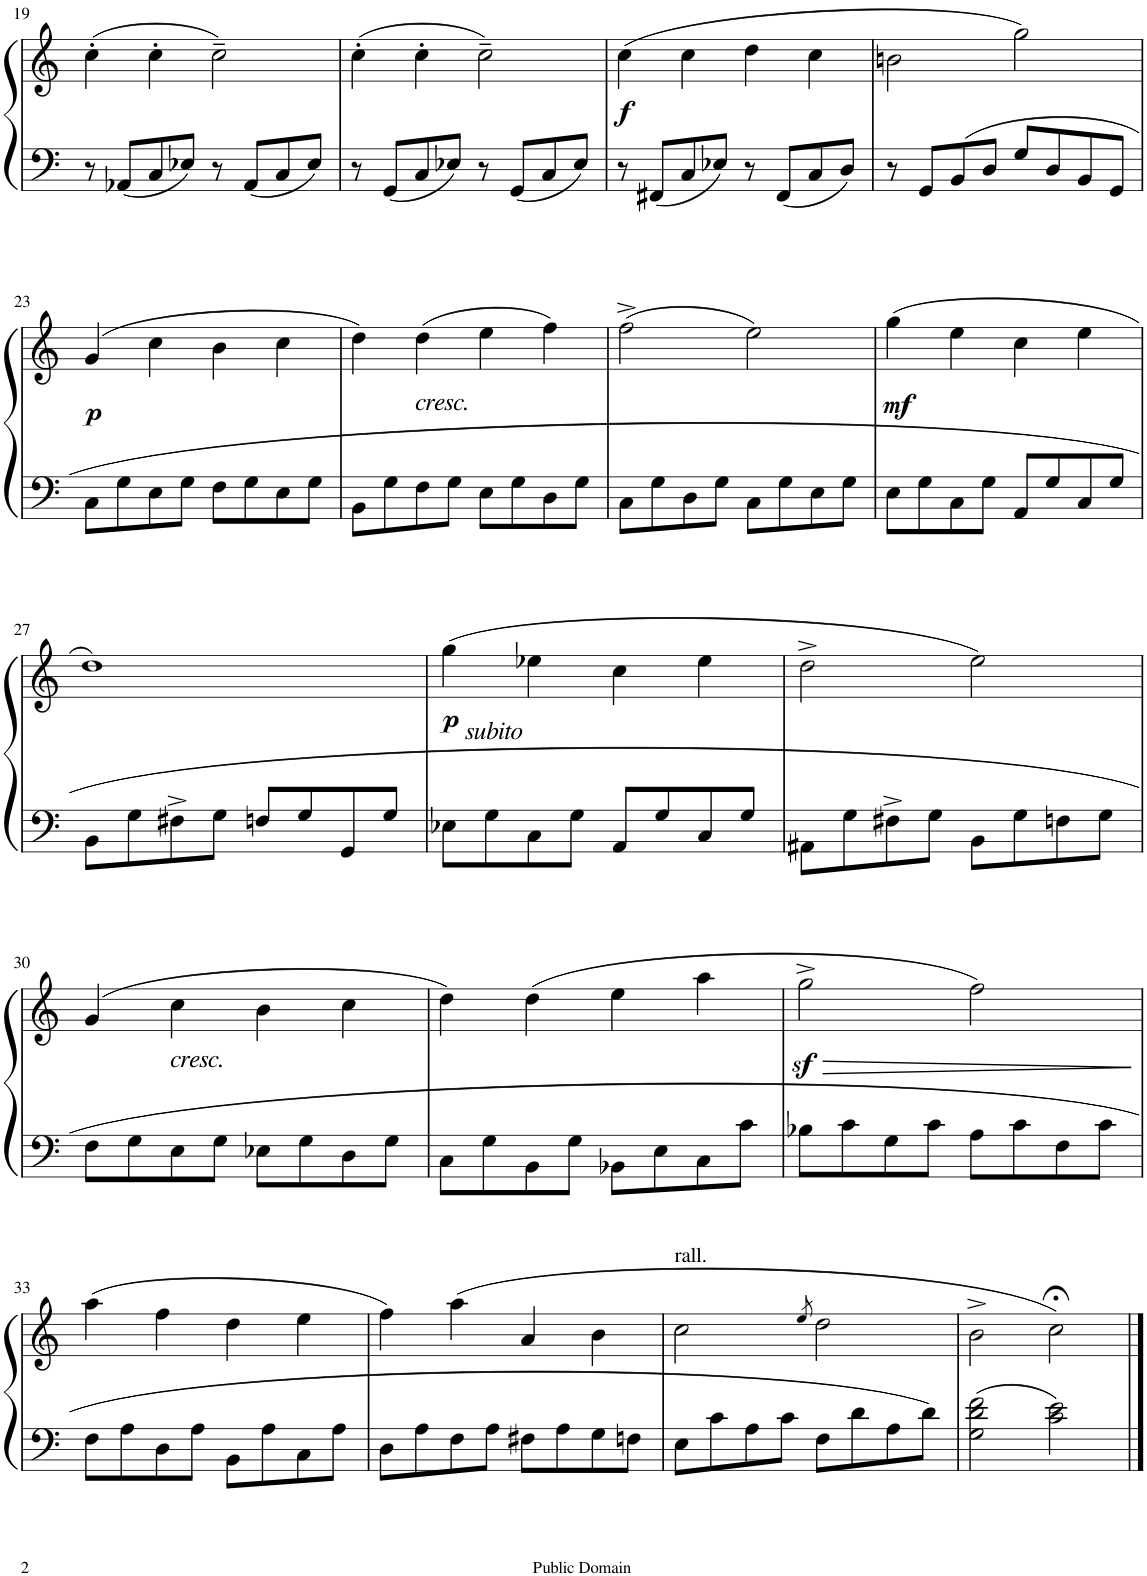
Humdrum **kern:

**kern	**kern	**dynam
*part1	*part1	*part1
*staff2	*staff1	*staff1/2
*I"Piano	*	*
*I'Pno.	*	*
!!LO:PB:g=z
*clefF4	*clefG2	*
*k[]	*k[]	*
*M4/4	*M4/4	*
=19	=19	=19
8r	(4cc'\	.
8AA-X/L	.	.
8C/	4cc'\	.
8E-X/J	.	.
8r	2cc~\)	.
8AA-/L	.	.
8C/	.	.
8E-/J	.	.
=20	=20	=20
8r	(4cc'\	.
8GG/L	.	.
8C/	4cc'\	.
8E-X/J	.	.
8r	2cc~\)	.
8GG/L	.	.
8C/	.	.
8E-/J	.	.
=21	=21	=21
!	!	!LO:DY:b
8r	(4cc\	f
8FF#X/L	.	.
8C/	4cc\	.
8E-X/J	.	.
8r	4dd\	.
8FF#/L	.	.
8C/	4cc\	.
8D/J	.	.
=22	=22	=22
8r	2bn\	.
8GG/L	.	.
8BB/	.	.
8D/J	.	.
8G/L	2gg\)	.
8D/	.	.
8BB/	.	.
8GG/J	.	.
!!LO:LB:g=z
=23	=23	=23
!	!	!LO:DY:b
8C\L	(4g/	p
8G\	.	.
8E\	4cc\	.
8G\J	.	.
8F\L	4b\	.
8G\	.	.
8E\	4cc\	.
8G\J	.	.
=24	=24	=24
8BB\L	4dd\)	.
8G\	.	.
!	!LO:TX:b:i:t=cresc.	!
8F\	(4dd\	.
8G\J	.	.
8E\L	4ee\	.
8G\	.	.
8D\	4ff\)	.
8G\J	.	.
=25	=25	=25
8C\L	(2ff^\	.
8G\	.	.
8D\	.	.
8G\J	.	.
8C\L	2ee\)	.
8G\	.	.
8E\	.	.
8G\J	.	.
=26	=26	=26
!	!	!LO:DY:b
8E\L	(4gg\	mf
8G\	.	.
8C\	4ee\	.
8G\J	.	.
8AA/L	4cc\	.
8G/	.	.
8C/	4ee\	.
8G/J	.	.
!!LO:LB:g=z
=27	=27	=27
8BB\L	1dd)	.
8G\	.	.
8F#X^\	.	.
8G\J	.	.
8Fn/L	.	.
8G/	.	.
8GG/	.	.
8G/J	.	.
=28	=28	=28
!	!	!LO:DY:b
8E-X\L	(4gg\	p
8G\	.	.
!	!LO:TX:b:i:t=subito	!
8C\	4ee-X\	.
8G\J	.	.
8AA/L	4cc\	.
8G/	.	.
8C/	4ee-\	.
8G/J	.	.
=29	=29	=29
8AA#X\L	2dd^\	.
8G\	.	.
8F#X^\	.	.
8G\J	.	.
8BB\L	2ee\)	.
8G\	.	.
8Fn\	.	.
8G\J	.	.
!!LO:LB:g=z
=30	=30	=30
8F\L	(4g/	.
8G\	.	.
!	!LO:TX:b:i:t=cresc.	!
8E\	4cc\	.
8G\J	.	.
8E-X\L	4b\	.
8G\	.	.
8D\	4cc\	.
8G\J	.	.
=31	=31	=31
8C\L	4dd\)	.
8G\	.	.
8BB\	(4dd\	.
8G\J	.	.
8BB-X\L	4ee\	.
8E\	.	.
8C\	4aa\	.
8c\J	.	.
=32	=32	=32
!	!	!LO:HP:b
8B-X\L	2ggz<^\	>
8c\	.	.
8G\	.	.
8c\J	.	.
8A\L	2ff\)	.
8c\	.	.
8F\	.	.
8c\J	.	.
.	.	]
!!LO:LB:g=z
=33	=33	=33
8F\L	(4aa\	.
8A\	.	.
8D\	4ff\	.
8A\J	.	.
8BB\L	4dd\	.
8A\	.	.
8C\	4ee\	.
8A\J	.	.
=34	=34	=34
8D\L	4ff\)	.
8A\	.	.
8F\	(4aa\	.
8A\J	.	.
8F#X\L	4a/	.
8A\	.	.
8G\	4b\	.
8Fn\J	.	.
=35	=35	=35
!	!LO:TX:a:t=rall.	!
8E\L	2cc\	.
8c\	.	.
8A\	.	.
8c\J	.	.
.	8qee/	.
8F\L	2dd\	.
8d\	.	.
8A\	.	.
8d\J	.	.
=36	=36	=36
2G\ 2d\ 2f\	2b^\	.
2c\ 2e\	2cc;<\)	.
==	==	==
*-	*-	*-
